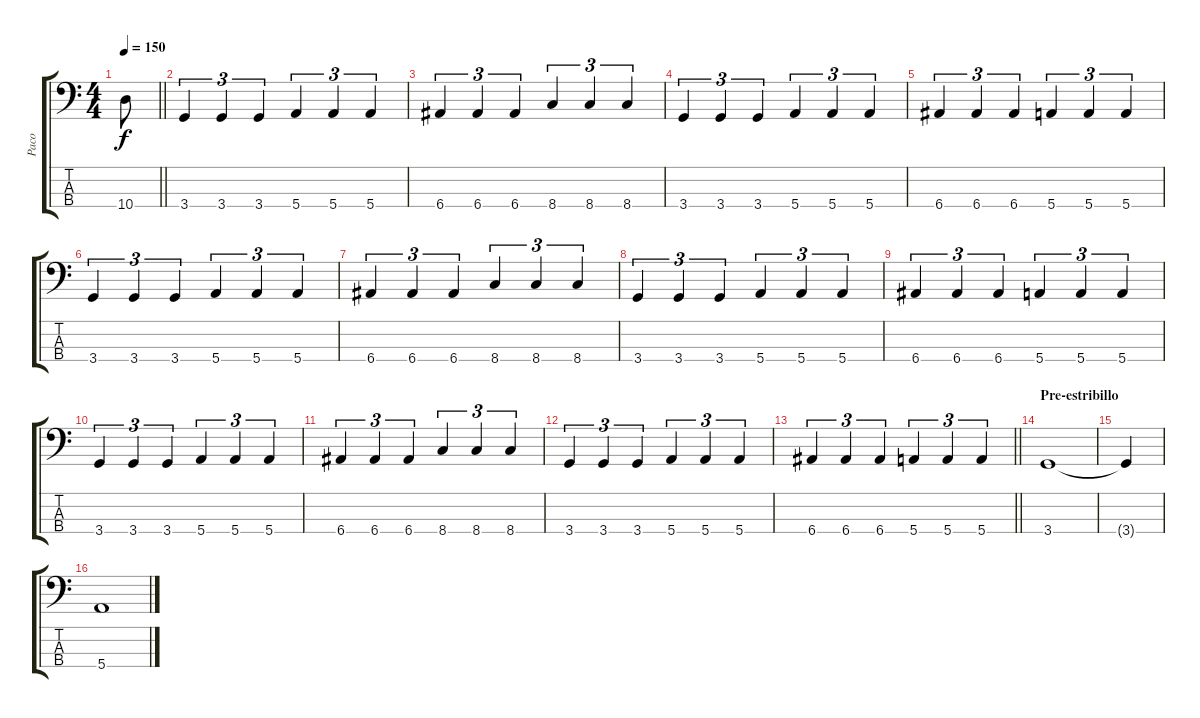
\track ("Paco" "Paco") {instrument electricbassfinger}
\staff {score tabs}
\tuning (G2 D2 A1 E1) {hide}
\ts (4 4)
\tempo 150
\clef f4
\barLineRight lightlight
\ks c
10.4.8{dy f} |
3.4.4{tu (3 2)} 3.4.4{tu (3 2)} 3.4.4{tu (3 2)} 5.4.4{tu (3 2)} 5.4.4{tu (3 2)} 5.4.4{tu (3 2)} |
6.4.4{tu (3 2)} 6.4.4{tu (3 2)} 6.4.4{tu (3 2)} 8.4.4{tu (3 2)} 8.4.4{tu (3 2)} 8.4.4{tu (3 2)} |
3.4.4{tu (3 2)} 3.4.4{tu (3 2)} 3.4.4{tu (3 2)} 5.4.4{tu (3 2)} 5.4.4{tu (3 2)} 5.4.4{tu (3 2)} |
6.4.4{tu (3 2)} 6.4.4{tu (3 2)} 6.4.4{tu (3 2)} 5.4.4{tu (3 2)} 5.4.4{tu (3 2)} 5.4.4{tu (3 2)} |
3.4.4{tu (3 2)} 3.4.4{tu (3 2)} 3.4.4{tu (3 2)} 5.4.4{tu (3 2)} 5.4.4{tu (3 2)} 5.4.4{tu (3 2)} |
6.4.4{tu (3 2)} 6.4.4{tu (3 2)} 6.4.4{tu (3 2)} 8.4.4{tu (3 2)} 8.4.4{tu (3 2)} 8.4.4{tu (3 2)} |
3.4.4{tu (3 2)} 3.4.4{tu (3 2)} 3.4.4{tu (3 2)} 5.4.4{tu (3 2)} 5.4.4{tu (3 2)} 5.4.4{tu (3 2)} |
6.4.4{tu (3 2)} 6.4.4{tu (3 2)} 6.4.4{tu (3 2)} 5.4.4{tu (3 2)} 5.4.4{tu (3 2)} 5.4.4{tu (3 2)} |
3.4.4{tu (3 2)} 3.4.4{tu (3 2)} 3.4.4{tu (3 2)} 5.4.4{tu (3 2)} 5.4.4{tu (3 2)} 5.4.4{tu (3 2)} |
6.4.4{tu (3 2)} 6.4.4{tu (3 2)} 6.4.4{tu (3 2)} 8.4.4{tu (3 2)} 8.4.4{tu (3 2)} 8.4.4{tu (3 2)} |
3.4.4{tu (3 2)} 3.4.4{tu (3 2)} 3.4.4{tu (3 2)} 5.4.4{tu (3 2)} 5.4.4{tu (3 2)} 5.4.4{tu (3 2)} |
\barLineRight lightlight
6.4.4{tu (3 2)} 6.4.4{tu (3 2)} 6.4.4{tu (3 2)} 5.4.4{tu (3 2)} 5.4.4{tu (3 2)} 5.4.4{tu (3 2)} |
\section ("" "Pre-estribillo")
3.4.1 |
3.4{t}.4 |
5.4.1
